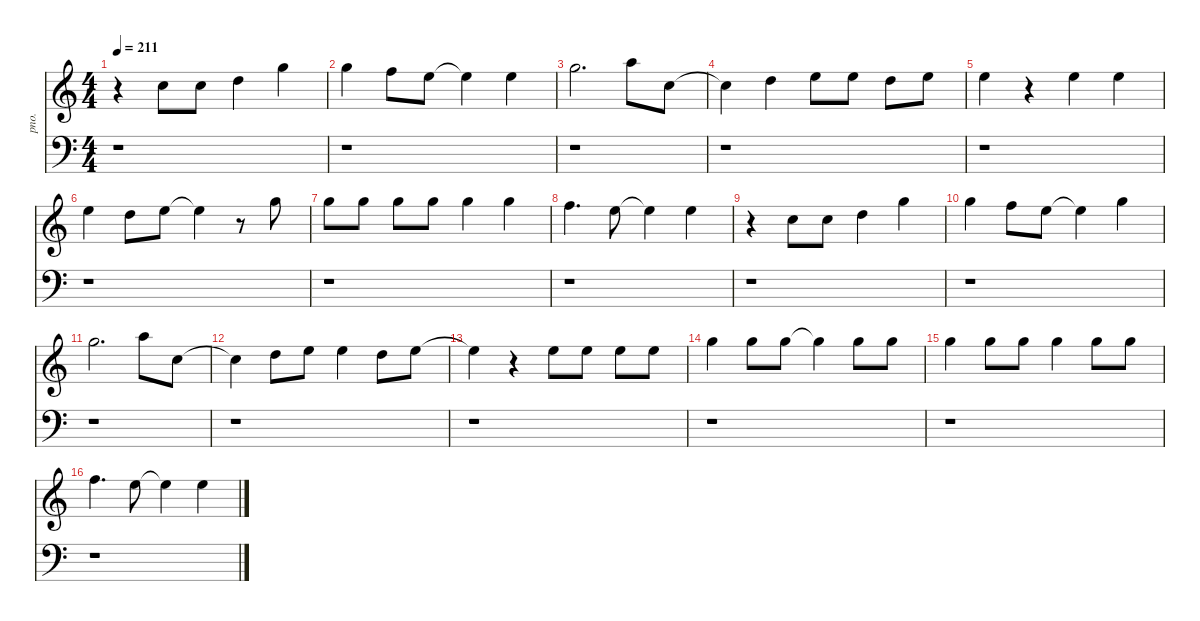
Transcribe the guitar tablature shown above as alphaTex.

\defaultSystemsLayout 4
\hideDynamics
\bracketExtendMode nobrackets
\track ("Chorus" "pno.") {instrument acousticgrandpiano}
\staff {score}
\tuning (E4 B3 G3 D3 A2 E2)
\ts (4 4)
\tempo 211
\clef g2
\ks c
r.4{dy ff beam Down} 8.1.8{beam Down} 8.1.8{beam Down} 10.1.4{beam Down} 15.1.4{beam Down} |
15.1.4{beam Down} 13.1.8{beam Down} 12.1.8{beam Down} 12.1{t}.4{beam Down} 12.1.4{beam Down} |
15.1.2{d beam Down} 17.1.8{beam Down} 13.2.8{beam Down} |
13.2{t}.4{beam Down} 10.1.4{beam Down} 12.1.8{beam Down} 12.1.8{beam Down} 10.1.8{beam Down} 12.1.8{beam Down} |
12.1.4{beam Down} r.4{beam Down} 12.1.4{beam Down} 12.1.4{beam Down} |
12.1.4{beam Down} 10.1.8{beam Down} 12.1.8{beam Down} 12.1{t}.4{beam Down} r.8{beam Down} 15.1.8{beam Down} |
15.1.8{beam Down} 15.1.8{beam Down} 15.1.8{beam Down} 15.1.8{beam Down} 15.1.4{beam Down} 15.1.4{beam Down} |
13.1.4{d beam Down} 12.1.8{beam Down} 12.1{t}.4{beam Down} 12.1.4{beam Down} |
r.4{beam Down} 8.1.8{beam Down} 8.1.8{beam Down} 10.1.4{beam Down} 15.1.4{beam Down} |
15.1.4{beam Down} 13.1.8{beam Down} 12.1.8{beam Down} 12.1{t}.4{beam Down} 15.1.4{beam Down} |
15.1.2{d beam Down} 17.1.8{beam Down} 13.2.8{beam Down} |
13.2{t}.4{beam Down} 10.1.8{beam Down} 12.1.8{beam Down} 12.1.4{beam Down} 10.1.8{beam Down} 12.1.8{beam Down} |
12.1{t}.4{beam Down} r.4{beam Down} 12.1.8{beam Down} 12.1.8{beam Down} 12.1.8{beam Down} 12.1.8{beam Down} |
15.1.4{beam Down} 15.1.8{beam Down} 15.1.8{beam Down} 15.1{t}.4{beam Down} 15.1.8{beam Down} 15.1.8{beam Down} |
15.1.4{beam Down} 15.1.8{beam Down} 15.1.8{beam Down} 15.1.4{beam Down} 15.1.8{beam Down} 15.1.8{beam Down} |
13.1.4{d beam Down} 12.1.8{beam Down} 12.1{t}.4{beam Down} 12.1.4{beam Down}
\staff {score}
\tuning (G2 D2 A1 E1 B0)
\clef f4
\ottava regular
\simile none
\ks c
r.1{dy mf beam Down} |
r.1{beam Down} |
r.1{beam Down} |
r.1{beam Down} |
r.1{beam Down} |
r.1{beam Down} |
r.1{beam Down} |
r.1{beam Down} |
r.1{beam Down} |
r.1{beam Down} |
r.1{beam Down} |
r.1{beam Down} |
r.1{beam Down} |
r.1{beam Down} |
r.1{beam Down} |
r.1{beam Down}
